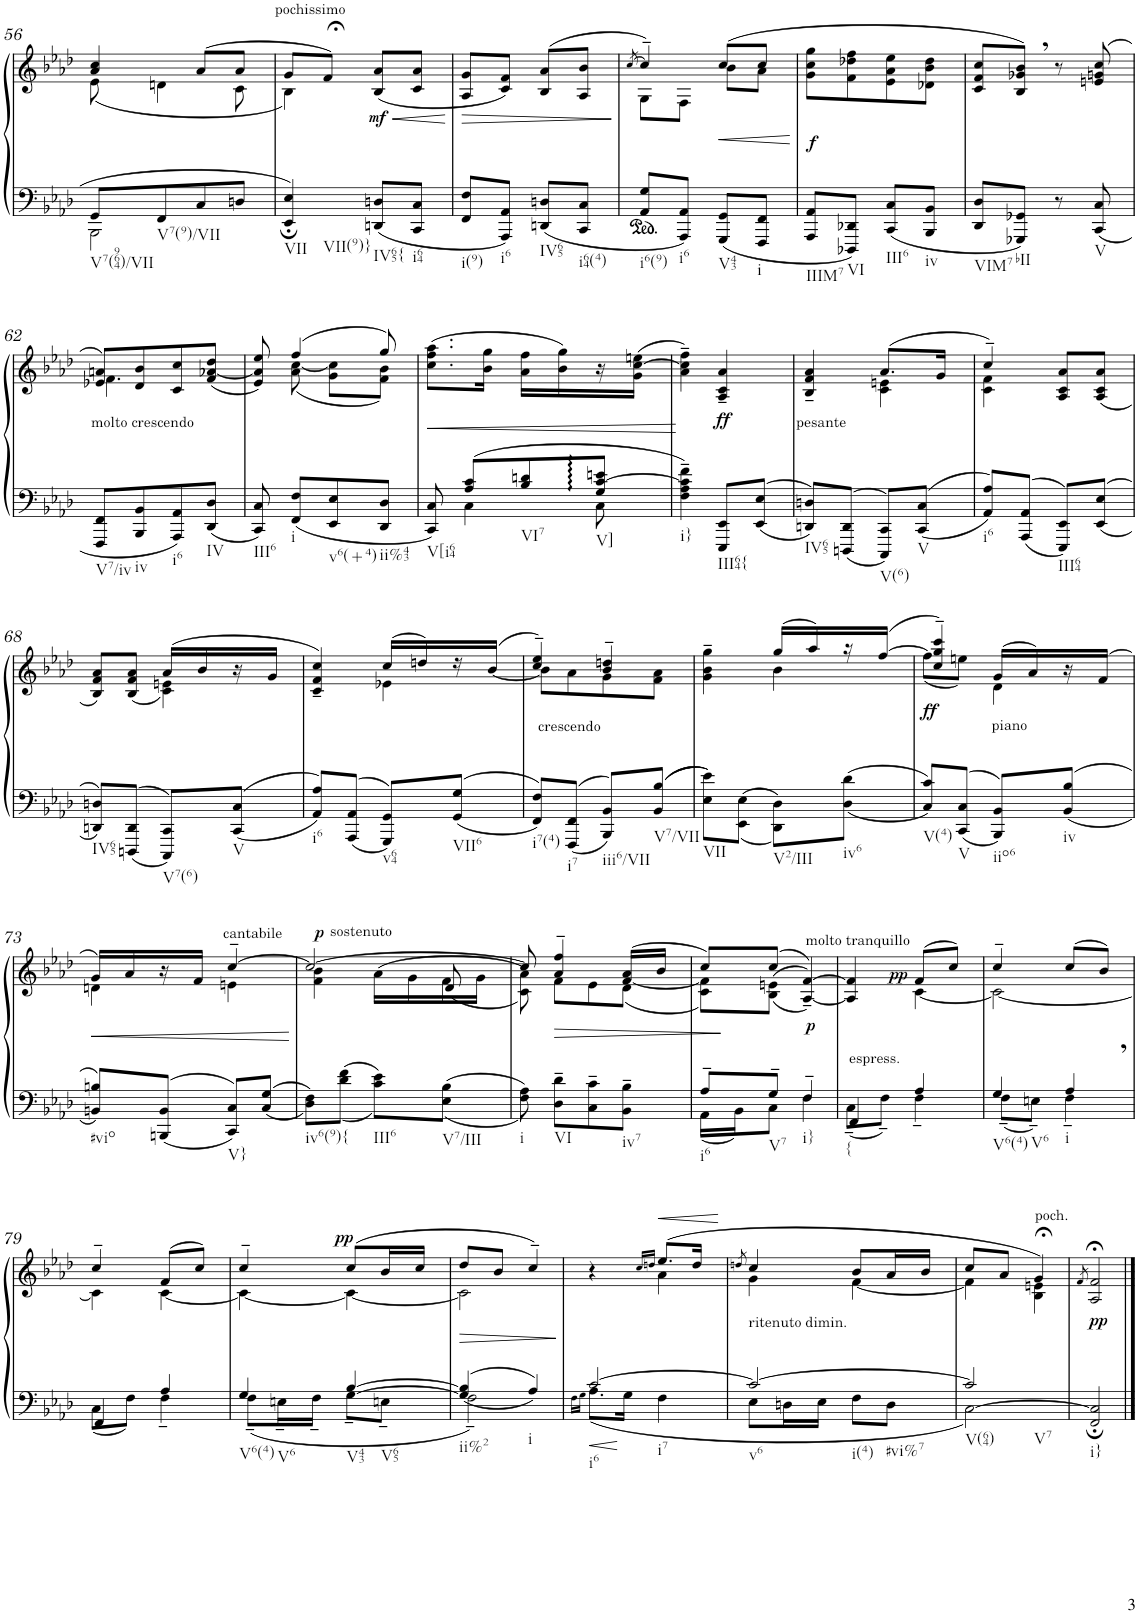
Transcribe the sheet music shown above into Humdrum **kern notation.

**kern	**kern	**dynam
*part1	*part1	*part1
*staff2	*staff1	*staff1/2
*I"Klavier	*	*
*I'Klav.	*	*
!!LO:PB:g=z
*clefF4	*clefG2	*
*k[b-e-a-d-]	*k[b-e-a-d-]	*
*M2/4	*M2/4	*
=56	=56	=56
*^	*^	*
!LO:TX:b:t=V7(964)/VII	!	!	!	!
8GG/L	2BBB-\	4a-/ 4cc/	(8e-\	.
!LO:TX:b:t=V7(9)/VII	!	!	!	!
8FF/	.	.	4dn\	.
8C/	.	(8a-/L	.	.
8Dn/J	.	8a-/J	8c\	.
*v	*v	*	*	*
=57	=57	=57	=57
!	!LO:TX:a:t=pochissimo	!	!
!LO:TX:b:t=VII	!	!	!
!LO:TX:b:t=VII(9)}	!	!	!
4EE-/; 4E-/;	8g/L	4B-\)	.
.	8f;</J)	.	.
!LO:TX:b:t=IV65{	!	!	!
!	!	!	!LO:HP:b
!	!	!	!LO:DY:n=1:b
8DDn/ 8Dn/L	(8B-/ 8a-/L	4ryy	< mf
!LO:TX:b:t=i64	!	!	!
8CC/ 8C/J	8c/ 8a-/J	.	.
*	*v	*v	*
.	.	[
=58	=58	=58
!LO:TX:b:t=i(9)	!	!
!	!	!LO:HP:b
8FF/ 8F/L	8A-/ 8g/L	>
!LO:TX:b:t=i6	!	!
8AAA-/ 8AA-/J	8c/ 8f/J)	.
!LO:TX:b:t=IV65	!	!
8DDn/ 8Dn/L	(>8B-/ 8a-/L	.
!LO:TX:b:t=i64(4)	!	!
8CC/ 8C/J	8A-/ 8b-/J	.
.	.	]
=59	=59	=59
.	[8qcc/	.
*	*^	*
!LO:TX:b:t=i6(9)	!	!	!
8AA-/ 8G/L	4cc~/])	8G\L	.
!LO:TX:b:t=i6	!	!	!
8AAA-/ 8AA-/J	.	8F\J	.
!LO:TX:b:t=V43	!	!	!
!	!	!	!LO:HP:b
8GGG/ 8GG/L	(8cc/L	8b-\L	<
!LO:TX:b:t=i	!	!	!
8FFF/ 8FF/J	8cc/J	8a-\J	.
*	*v	*v	*
.	.	[
=60	=60	=60
!LO:TX:b:t=IIIM7	!	!
!	!	!LO:DY:a=2
8AAA-/ 8AA-/L	8g\ 8cc\ 8gg\L	f
!LO:TX:b:t=VI	!	!
8DDD-X/ 8DD-X/J	8f\ 8dd-X\ 8ff\	.
!LO:TX:b:t=III6	!	!
8CC/ 8C/L	8e-\ 8a-\ 8ee-\	.
!LO:TX:b:t=iv	!	!
8BBB-/ 8BB-/J	8d-X\ 8b-\ 8dd-\J	.
=61	=61	=61
!LO:TX:b:t=VIM7	!	!
8DD-/ 8D-/L	8c/ 8f/ 8cc/L	.
!LO:TX:b:t=bII	!	!
8GGG-X/ 8GG-X/J	8B-/, 8g-X/, 8b-/,J)	.
8r	8r	.
!LO:TX:b:t=V	!	!
8CC/ 8C/	(>8en/ 8gn/ 8cc/	.
!!LO:LB:g=z
=62	=62	=62
*	*^	*
!	!LO:TX:b:t=molto crescendo	!	!
!LO:TX:b:t=V7/iv	!	!	!
8FFF/ 8FF/L	8e-X/ 8an/L)	4.f\	.
!LO:TX:b:t=iv	!	!	!
8BBB-/ 8BB-/	8d-/ 8b-/	.	.
!LO:TX:b:t=i6	!	!	!
8AAA-/ 8AA-/	8c/ 8cc/	.	.
!LO:TX:b:t=IV	!	!	!
8DD-/ 8D-/J	(8f/ [8a-X/ 8dd-/J	8ryy	.
=63	=63	=63	=63
!LO:TX:b:t=III6	!	!	!
8CC/ 8C/	8e-/ 8a-/] 8ee-/)	8ryy	.
!LO:TX:b:t=i	!	!	!
8FF/ 8F/L	(4ff/	(8a-\ [8cc\	.
!LO:TX:b:t=v6(+4)	!	!	!
8EE-/ 8E-/	.	8g\ 8cc\]L	.
!LO:TX:b:t=ii%43	!	!	!
8DD-/ 8D-/J	8gg/)	8f\ 8b-\J)	.
=64	=64	=64	=64
*^	*	*	*
!LO:TX:b:t=V[i64	!	!	!	!
!	!	!	!	!LO:HP:b
*	*	*v	*v	*
8CC/ 8C/	8ryy	(8.cc\ 8.ff\ 8.aa-\L	<
8A-/ 8c/L	4C\	.	.
.	.	16b-\ 16gg\Jk	.
!LO:TX:b:t=VI7	!	!	!
8B-/ 8dn/	.	16a-\ 16ff\LL	.
.	.	16b-\ 16gg\)	.
!LO:TX:b:t=V]	!	!	!
8G/: [8c/: 8en/:J	8C\	16r	.
.	.	(>16g\ [16cc\ 16een\JJ	.
*v	*v	*	*
.	.	[
=65	=65	=65
!LO:TX:b:t=i}	!	!
4F\~ 4A-\~ 4c\]~ 4f\~	4a-\~ 4cc\]~ 4ff\~)	.
!LO:TX:b:t=III64{	!	!
!	!	!LO:DY:b
8EEE-/ 8EE-/L	4A-/~ 4c/~ 4a-/~	ff
8EE-/ 8E-/J	.	.
=66	=66	=66
*	*^	*
!	!LO:TX:b:t=pesante	!	!
!LO:TX:b:t=IV65	!	!	!
8DDn/ 8Dn/L	4B-/~ 4f/~ 4a-/~	4ryy	.
8DDDn/ 8DD/J	.	.	.
!LO:TX:b:t=V(6)	!	!	!
8CCC/ 8CC/L	(8.a-/L	4c\ 4en\	.
!LO:TX:b:t=V	!	!	!
8CC/ 8C/J	.	.	.
.	16g/Jk	.	.
=67	=67	=67	=67
!LO:TX:b:t=i6	!	!	!
8AA-/ 8A-/L	4cc~/)	4c\ 4f\	.
8AAA-/ 8AA-/J	.	.	.
!LO:TX:b:t=III64	!	!	!
8EEE-/ 8EE-/L	8A-/ 8c/ 8a-/L	4ryy	.
8EE-/ 8E-/J	(<8A-/ 8c/ 8a-/J	.	.
!!LO:LB:g=z	!!
=68	=68	=68	=68
!LO:TX:b:t=IV65	!	!	!
8DDn/ 8Dn/L	8B-/ 8f/ 8a-/L)	4ryy	.
8DDDn/ 8DD/J	(<8B-/ 8f/ 8a-/J	.	.
!LO:TX:b:t=V7(6)	!	!	!
8CCC/ 8CC/L	(16a-/LL	4c\ 4en\)	.
.	16b-/	.	.
!LO:TX:b:t=V	!	!	!
8CC/ 8C/J	16r	.	.
.	16g/JJ	.	.
=69	=69	=69	=69
!LO:TX:b:t=i6	!	!	!
8AA-/ 8A-/L	4c/~ 4f/~ 4cc/~)	4ryy	.
8AAA-/ 8AA-/J	.	.	.
!LO:TX:b:t=v64	!	!	!
8GGG/ 8GG/L	(16cc/LL	4e-X\	.
.	16ddn/)	.	.
!LO:TX:b:t=VII6	!	!	!
8GG/ 8G/J	16r	.	.
.	(>[<16b-/JJ	.	.
=70	=70	=70	=70
!	!LO:TX:b:t=crescendo	!	!
!LO:TX:b:t=i7(4)	!	!	!
8FF/ 8F/L	4cc/~ 4ee-/~)	8b-\L]	.
!LO:TX:b:t=i7	!	!	!
8FFF/ 8FF/J	.	8a-\	.
!LO:TX:b:t=iii6/VII	!	!	!
8BBB-/ 8BB-/L	4b-/~ 4ddn/~	8g\	.
!LO:TX:b:t=V7/VII	!	!	!
8BB-/ 8B-/J	.	8f\ 8a-\J	.
=71	=71	=71	=71
!LO:TX:b:t=VII	!	!	!
8E-\ 8e-\L	4g\~> 4b-\~> 4gg\~>	4ryy	.
8EE-\ 8E-\J	.	.	.
!LO:TX:b:t=V2/III	!	!	!
8DD-\ 8D-\L	(16gg/LL	4b-\	.
.	16aa-/)	.	.
!LO:TX:b:t=iv6	!	!	!
8D-\ 8d-\J	16r	.	.
.	([16ff/JJ	.	.
=72	=72	=72	=72
!LO:TX:b:t=V(4)	!	!	!
!	!	!	!LO:DY:b
8C/ 8c/L	4cc/~ 4gg/~ 4ccc/~)	(8ff\L]	ff
!LO:TX:b:t=V	!	!	!
8CC/ 8C/J	.	8een\J)	.
!	!LO:TX:b:t=piano	!	!
!LO:TX:b:t=iio6	!	!	!
8BBB-/ 8BB-/L	(16g/LL	4d-\	.
.	16a-/)	.	.
!LO:TX:b:t=iv	!	!	!
8BB-/ 8B-/J	16r	.	.
.	(16f/JJ	.	.
!!LO:LB:g=z	!!
=73	=73	=73	=73
!LO:TX:b:t=#vio	!	!	!
!	!	!	!LO:HP:b
8BBn/ 8Bn/L	16g/LL)	4dn\	<
.	16a-/	.	.
8BBBn/ 8BB/J	16r	.	.
.	16f/JJ	.	.
!	!LO:TX:a:t=cantabile	!	!
!LO:TX:b:t=V}	!	!	!
8CC/ 8C/L	[4cc~/	4en\	.
8C/ 8G/J	.	.	.
*	*v	*v	*
.	.	[
=74	=74	=74
*	*^	*
*	*	*^	*
!	!LO:TX:a:t=sostenuto	!	!	!
!LO:TX:b:t=iv6(9){	!	!	!	!
!	!	!	!	!LO:DY:a
8D-\ 8F\L	2cc/_	4f\ 4b-\	4ryy	p
8d-\ 8f\J	.	.	.	.
!LO:TX:b:t=III6	!	!	!	!
8c\ 8e-\L	.	(>16a-\LL	8ryy	.
.	.	16g\	.	.
!LO:TX:b:t=V7/III	!	!	!	!
8E-\ 8B-\J	.	16f\	(<8d-/	.
.	.	16g\JJ	.	.
*	*	*v	*v	*
=75	=75	=75	=75
!LO:TX:b:t=i	!	!	!
8F\ 8A-\	8cc/]	8c\ 8a-\))	.
!LO:TX:b:t=VI	!	!	!
!	!	!	!LO:HP:b
8D-\~ 8d-\~L	4a-/~ 4ff/~	8f\L	>
8C\~ 8c\~	.	8e-\	.
!LO:TX:b:t=iv7	!	!	!
8BB-\~ 8B-\~J	([<16f/ 16a-/LL	(8d-\J	.
.	16b-/JJ	.	.
*	*v	*v	*
.	.	]
=76	=76	=76
*^	*^	*
!LO:TX:b:t=i6	!	!	!	!
8A-~/L	16AA-\LL	8cc/L)	8c\ 8f\]L)	.
.	16BB-\J)	.	.	.
!LO:TX:b:t=V7	!	!	!	!
8G~/J	8C\J	(8cc/J	(<(>8B-\ 8en\J	.
!	!	!LO:TX:a:t=molto tranquillo	!	!
!LO:TX:b:t=i}	!	!	!	!
!	!	!	!	!LO:DY:b
4F~/	4F\	(([<4A-/~ [4f/~)	4ryy	p
=77	=77	=77	=77	=77
*	*	*	*^	*
!	!	!LO:TX:b:t=espress.	!	!	!
!LO:TX:b:t={	!	!	!	!	!
4FF/	8C~\L	4A-/] 4f/]	4ryy	8ryy	.
!	!	!	!	!	!LO:DY:a
.	8F~\J	.	.	4.ryy	pp
4A-/	4F~\	(>8f/L	[4c\	.	.
.	.	8cc/J)	.	.	.
=78	=78	=78	=78	=78	=78
!LO:TX:b:t=V6(4)	!	!	!	!	!
!LO:TX:b:t=V6	!	!	!	!	!
*	*	*	*v	*v	*
4G/	8F~\L	4cc~/	2c\_	.
.	8En~\J	.	.	.
!LO:TX:b:t=i	!	!	!	!
4A-/	4F~\	(8cc/L	.	.
.	.	8b-,/J)	.	.
!!LO:LB:g=z	!!
=79	=79	=79	=79	=79
4FF/	8C\L	4cc~/	4c\]	.
.	8F\J	.	.	.
4A-/	4F~\	(8f/L	[4c\	.
.	.	8cc/J)	.	.
=80	=80	=80	=80	=80
!LO:TX:b:t=V6(4)	!	!	!	!
!LO:TX:b:t=V6	!	!	!	!
4G/	8F~\L	4cc~/	4c\_	.
.	16En~\L	.	.	.
.	16F~\JJ	.	.	.
!LO:TX:b:t=V43	!	!	!	!
!LO:TX:b:t=V65	!	!	!	!
!	!	!	!	!LO:DY:a
[4B-/	[>8G~\L	(8cc/L	4c\_	pp
.	8En~\J	16b-/L	.	.
.	.	16cc/JJ	.	.
=81	=81	=81	=81	=81
!LO:TX:b:t=ii%2	!	!	!	!
!	!	!	!	!LO:HP:b
4G/] 4B-/]	2F~\)	8dd-/L	2c\]	>
.	.	8b-/J	.	.
!LO:TX:b:t=i	!	!	!	!
4A-/	.	4cc~/)	.	.
*v	*v	*	*	*
*	*v	*v	*
.	.	]
=82	=82	=82
*^	*	*
.	16qF\LL	.	.
.	16qG\JJ	.	.
*	*	*^	*
!LO:TX:b:t=i6	!	!	!	!
!LO:TX:b:t=i7	!	!	!	!
[2c/	8.A-\L	4r	4ryy	.
.	16G\Jk	.	.	.
.	.	16qcc/LL	.	.
.	.	16qddn/JJ	.	.
.	4F\	(8.ee-/L	4a-\	.
.	.	16dd/Jk	.	.
=83	=83	=83	=83	=83
.	.	8qddn/	.	.
!	!	!LO:TX:b:t=ritenuto dimin.	!	!
!LO:TX:b:t=v6	!	!	!	!
!LO:TX:b:t=i(4)	!	!	!	!
!LO:TX:b:t=#vi%7	!	!	!	!
2c/_	8E-\L	4cc/	4g\	.
.	16Dn\L	.	.	.
.	16E-\JJ	.	.	.
.	8F\L	8b-/L	[4f\	.
.	8D\J	16a-/L	.	.
.	.	16b-/JJ	.	.
=84	=84	=84	=84	=84
!LO:TX:b:t=V(64)	!	!	!	!
!LO:TX:b:t=V7	!	!	!	!
2c/]	[>2C\	8cc/L	4f\]	.
.	.	8a-/J	.	.
!	!	!LO:TX:a:t=poch.	!	!
.	.	4g;</)	4B-\ 4en\	.
*v	*v	*	*	*
*	*v	*v	*
=85	=85	=85
.	8qf/	.
!LO:TX:b:t=i}	!	!
!	!	!LO:DY:b
2FF/; 2C/];	2A-/;< 2f/;<	pp
==	==	==
*-	*-	*-
